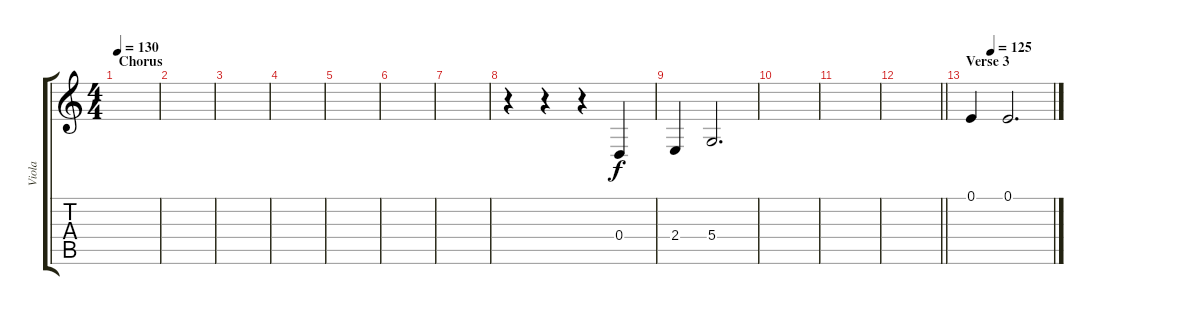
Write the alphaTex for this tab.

\track ("Viola" "Viola") {instrument viola}
\staff {score tabs}
\tuning (E4 B3 G3 D3 A2 E2) {hide}
\ts (4 4)
\section ("" "Chorus")
\tempo 130
\clef g2
\ks c
|
|
|
|
|
|
|
r.4{volume 8} r.4 r.4 0.4.4 |
2.4.4 5.4.2{d} |
|
|
\barLineRight lightlight
|
\section ("" "Verse 3")
\tempo (125 0.25)
0.1.4 0.1.2{d volume 5}
